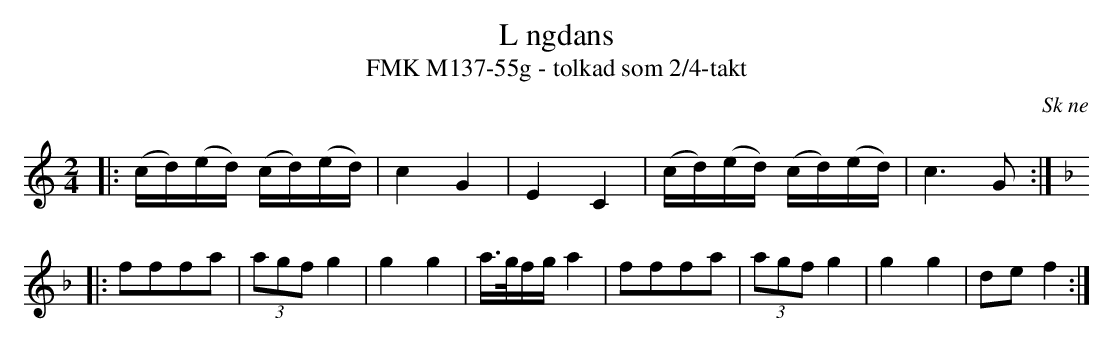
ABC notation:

X:1
T:L ngdans
T:FMK M137-55g - tolkad som 2/4-takt
O:Sk ne
M:2/4
L:1/16
K:C
|: (cd)(ed) (cd)(ed) | c4 G4 | E4 C4 | (cd)(ed) (cd)(ed) | c4>G4 :|
|:[K:F] f2f2f2a2 |(3a2g2f2 g4 | g4 g4 |  a>gfg a4 | f2f2f2a2 |(3a2g2f2 g4 | g4  g4 | d2e2 f4  :|
